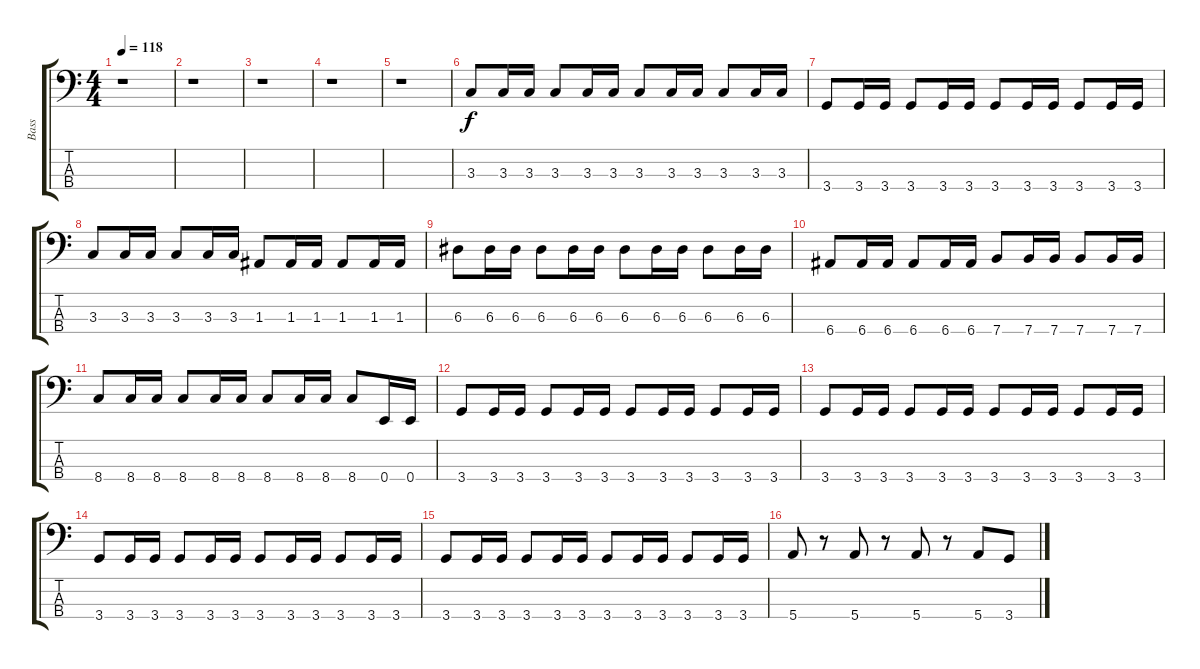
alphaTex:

\track ("Bass" "Bass") {instrument electricbassfinger}
\staff {score tabs}
\tuning (G2 D2 A1 E1) {hide}
\ts (4 4)
\tempo 118
\clef f4
\ks c
r.1{dy f} |
r.1 |
r.1 |
r.1 |
r.1 |
3.3.8 3.3.16 3.3.16 3.3.8 3.3.16 3.3.16 3.3.8 3.3.16 3.3.16 3.3.8 3.3.16 3.3.16 |
3.4.8 3.4.16 3.4.16 3.4.8 3.4.16 3.4.16 3.4.8 3.4.16 3.4.16 3.4.8 3.4.16 3.4.16 |
3.3.8 3.3.16 3.3.16 3.3.8 3.3.16 3.3.16 1.3.8 1.3.16 1.3.16 1.3.8 1.3.16 1.3.16 |
6.3.8 6.3.16 6.3.16 6.3.8 6.3.16 6.3.16 6.3.8 6.3.16 6.3.16 6.3.8 6.3.16 6.3.16 |
6.4.8 6.4.16 6.4.16 6.4.8 6.4.16 6.4.16 7.4.8 7.4.16 7.4.16 7.4.8 7.4.16 7.4.16 |
8.4.8 8.4.16 8.4.16 8.4.8 8.4.16 8.4.16 8.4.8 8.4.16 8.4.16 8.4.8 0.4.16 0.4.16 |
3.4.8 3.4.16 3.4.16 3.4.8 3.4.16 3.4.16 3.4.8 3.4.16 3.4.16 3.4.8 3.4.16 3.4.16 |
3.4.8 3.4.16 3.4.16 3.4.8 3.4.16 3.4.16 3.4.8 3.4.16 3.4.16 3.4.8 3.4.16 3.4.16 |
3.4.8 3.4.16 3.4.16 3.4.8 3.4.16 3.4.16 3.4.8 3.4.16 3.4.16 3.4.8 3.4.16 3.4.16 |
3.4.8 3.4.16 3.4.16 3.4.8 3.4.16 3.4.16 3.4.8 3.4.16 3.4.16 3.4.8 3.4.16 3.4.16 |
5.4.8 r.8 5.4.8 r.8 5.4.8 r.8 5.4.8 3.4.8
